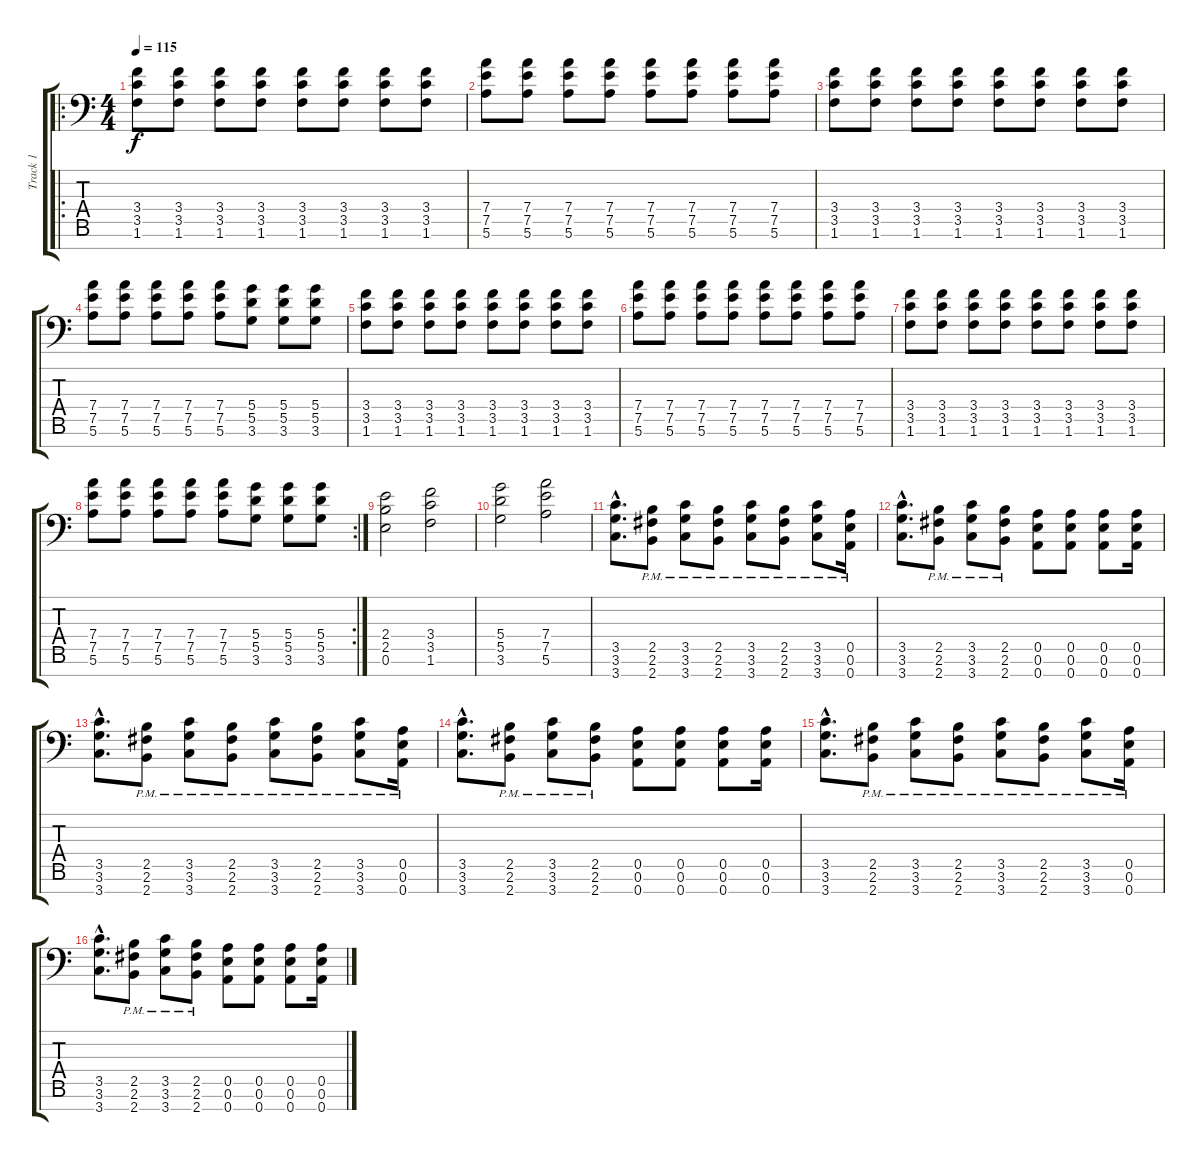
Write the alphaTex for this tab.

\track ("Track 1" "Track 1") {instrument distortionguitar}
\staff {score tabs}
\tuning (E4 B3 G3 D3 A2 E2 A1) {hide}
\ro
\ts (4 4)
\tempo 115
\clef f4
\ks c
(3.4 3.5 1.6).8{dy f} (3.4 3.5 1.6).8 (3.4 3.5 1.6).8 (3.4 3.5 1.6).8 (3.4 3.5 1.6).8 (3.4 3.5 1.6).8 (3.4 3.5 1.6).8 (3.4 3.5 1.6).8 |
(7.4 7.5 5.6).8 (7.4 7.5 5.6).8 (7.4 7.5 5.6).8 (7.4 7.5 5.6).8 (7.4 7.5 5.6).8 (7.4 7.5 5.6).8 (7.4 7.5 5.6).8 (7.4 7.5 5.6).8 |
(3.4 3.5 1.6).8 (3.4 3.5 1.6).8 (3.4 3.5 1.6).8 (3.4 3.5 1.6).8 (3.4 3.5 1.6).8 (3.4 3.5 1.6).8 (3.4 3.5 1.6).8 (3.4 3.5 1.6).8 |
(7.4 7.5 5.6).8 (7.4 7.5 5.6).8 (7.4 7.5 5.6).8 (7.4 7.5 5.6).8 (7.4 7.5 5.6).8 (5.4 5.5 3.6).8 (5.4 5.5 3.6).8 (5.4 5.5 3.6).8 |
(3.4 3.5 1.6).8 (3.4 3.5 1.6).8 (3.4 3.5 1.6).8 (3.4 3.5 1.6).8 (3.4 3.5 1.6).8 (3.4 3.5 1.6).8 (3.4 3.5 1.6).8 (3.4 3.5 1.6).8 |
(7.4 7.5 5.6).8 (7.4 7.5 5.6).8 (7.4 7.5 5.6).8 (7.4 7.5 5.6).8 (7.4 7.5 5.6).8 (7.4 7.5 5.6).8 (7.4 7.5 5.6).8 (7.4 7.5 5.6).8 |
(3.4 3.5 1.6).8 (3.4 3.5 1.6).8 (3.4 3.5 1.6).8 (3.4 3.5 1.6).8 (3.4 3.5 1.6).8 (3.4 3.5 1.6).8 (3.4 3.5 1.6).8 (3.4 3.5 1.6).8 |
\rc 2
(7.4 7.5 5.6).8 (7.4 7.5 5.6).8 (7.4 7.5 5.6).8 (7.4 7.5 5.6).8 (7.4 7.5 5.6).8 (5.4 5.5 3.6).8 (5.4 5.5 3.6).8 (5.4 5.5 3.6).8 |
(2.4 2.5 0.6).2 (3.4 3.5 1.6).2 |
(5.4 5.5 3.6).2 (7.4 7.5 5.6).2 |
(3.5{hac} 3.6{hac} 3.7{hac}).8{d} (2.5{pm} 2.6{pm} 2.7{pm}).8 (3.5{pm} 3.6{pm} 3.7{pm}).8 (2.5{pm} 2.6{pm} 2.7{pm}).8 (3.5{pm} 3.6{pm} 3.7{pm}).8 (2.5{pm} 2.6{pm} 2.7{pm}).8 (3.5{pm} 3.6{pm} 3.7{pm}).8 (0.5{pm} 0.6{pm} 0.7{pm}).16 |
(3.5{hac} 3.6{hac} 3.7{hac}).8{d} (2.5{pm} 2.6{pm} 2.7{pm}).8 (3.5{pm} 3.6{pm} 3.7{pm}).8 (2.5{pm} 2.6{pm} 2.7{pm}).8 (0.5 0.6 0.7).8 (0.5 0.6 0.7).8 (0.5 0.6 0.7).8 (0.5 0.6 0.7).16 |
(3.5{hac} 3.6{hac} 3.7{hac}).8{d} (2.5{pm} 2.6{pm} 2.7{pm}).8 (3.5{pm} 3.6{pm} 3.7{pm}).8 (2.5{pm} 2.6{pm} 2.7{pm}).8 (3.5{pm} 3.6{pm} 3.7{pm}).8 (2.5{pm} 2.6{pm} 2.7{pm}).8 (3.5{pm} 3.6{pm} 3.7{pm}).8 (0.5{pm} 0.6{pm} 0.7{pm}).16 |
(3.5{hac} 3.6{hac} 3.7{hac}).8{d} (2.5{pm} 2.6{pm} 2.7{pm}).8 (3.5{pm} 3.6{pm} 3.7{pm}).8 (2.5{pm} 2.6{pm} 2.7{pm}).8 (0.5 0.6 0.7).8 (0.5 0.6 0.7).8 (0.5 0.6 0.7).8 (0.5 0.6 0.7).16 |
(3.5{hac} 3.6{hac} 3.7{hac}).8{d} (2.5{pm} 2.6{pm} 2.7{pm}).8 (3.5{pm} 3.6{pm} 3.7{pm}).8 (2.5{pm} 2.6{pm} 2.7{pm}).8 (3.5{pm} 3.6{pm} 3.7{pm}).8 (2.5{pm} 2.6{pm} 2.7{pm}).8 (3.5{pm} 3.6{pm} 3.7{pm}).8 (0.5{pm} 0.6{pm} 0.7{pm}).16 |
(3.5{hac} 3.6{hac} 3.7{hac}).8{d} (2.5{pm} 2.6{pm} 2.7{pm}).8 (3.5{pm} 3.6{pm} 3.7{pm}).8 (2.5{pm} 2.6{pm} 2.7{pm}).8 (0.5 0.6 0.7).8 (0.5 0.6 0.7).8 (0.5 0.6 0.7).8 (0.5 0.6 0.7).16
